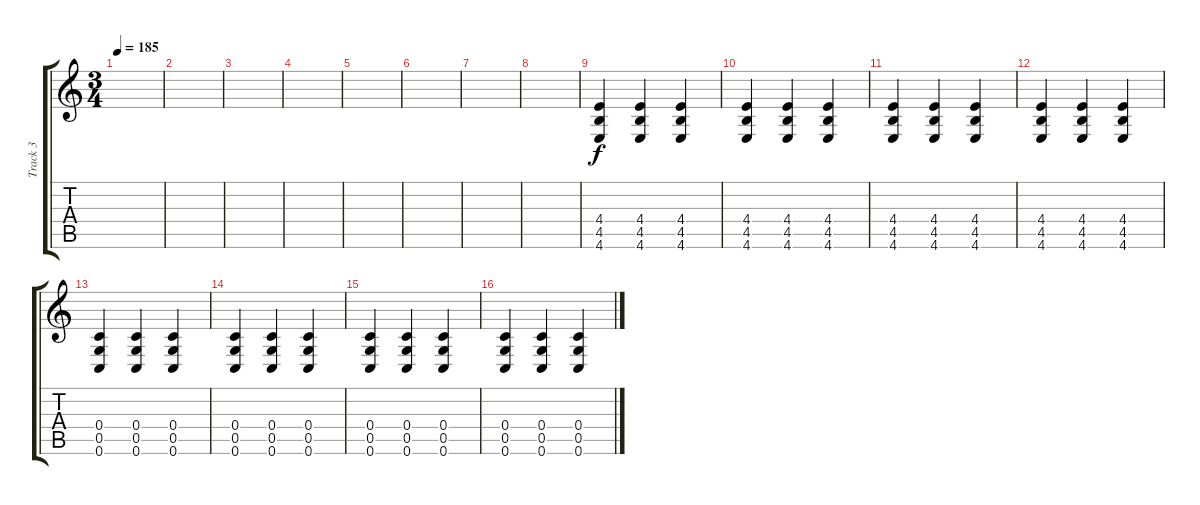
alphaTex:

\track ("Track 3" "Track 3") {instrument overdrivenguitar}
\staff {score tabs}
\tuning (D4 A3 F3 C3 G2 C2) {hide}
\ts (3 4)
\tempo 185
\clef g2
\ks c
|
|
|
|
|
|
|
|
(4.4 4.5 4.6).4 (4.4 4.5 4.6).4 (4.4 4.5 4.6).4 |
(4.4 4.5 4.6).4 (4.4 4.5 4.6).4 (4.4 4.5 4.6).4 |
(4.4 4.5 4.6).4 (4.4 4.5 4.6).4 (4.4 4.5 4.6).4 |
(4.4 4.5 4.6).4 (4.4 4.5 4.6).4 (4.4 4.5 4.6).4 |
(0.4 0.5 0.6).4 (0.4 0.5 0.6).4 (0.4 0.5 0.6).4 |
(0.4 0.5 0.6).4 (0.4 0.5 0.6).4 (0.4 0.5 0.6).4 |
(0.4 0.5 0.6).4 (0.4 0.5 0.6).4 (0.4 0.5 0.6).4 |
(0.4 0.5 0.6).4 (0.4 0.5 0.6).4 (0.4 0.5 0.6).4
